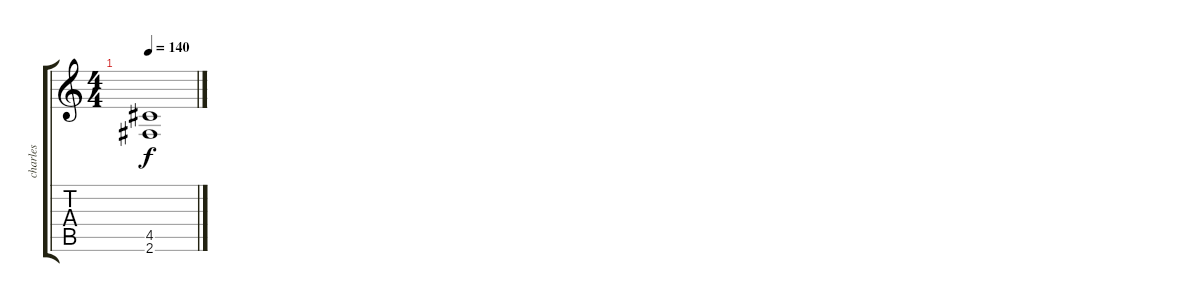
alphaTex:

\track ("charles" "charles") {instrument distortionguitar}
\staff {score tabs}
\tuning (E4 B3 G3 D3 A2 E2) {hide}
\ts (4 4)
\tempo 140
\clef g2
\ks c
(4.5 2.6).1{dy f}
